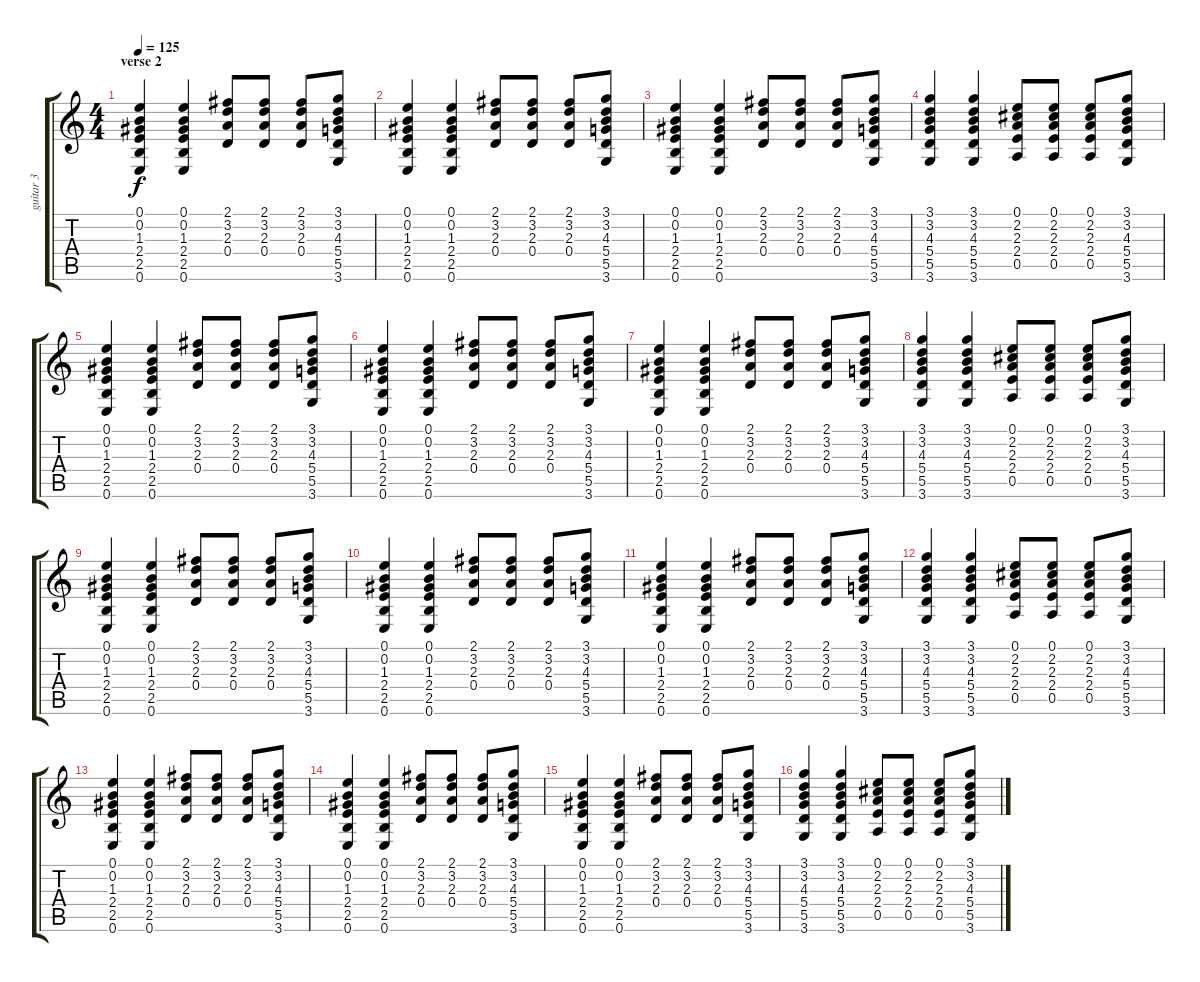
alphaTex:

\track ("guitar 3" "guitar 3") {instrument acousticguitarsteel}
\staff {score tabs}
\tuning (E4 B3 G3 D3 A2 E2) {hide}
\ts (4 4)
\section ("" "verse 2")
\tempo 125
\clef g2
\ks c
(0.1 0.2 1.3 2.4 2.5 0.6).4{dy f} (0.1 0.2 1.3 2.4 2.5 0.6).4 (2.1 3.2 2.3 0.4).8 (2.1 3.2 2.3 0.4).8 (2.1 3.2 2.3 0.4).8 (3.1 3.2 4.3 5.4 5.5 3.6).8 |
(0.1 0.2 1.3 2.4 2.5 0.6).4 (0.1 0.2 1.3 2.4 2.5 0.6).4 (2.1 3.2 2.3 0.4).8 (2.1 3.2 2.3 0.4).8 (2.1 3.2 2.3 0.4).8 (3.1 3.2 4.3 5.4 5.5 3.6).8 |
(0.1 0.2 1.3 2.4 2.5 0.6).4 (0.1 0.2 1.3 2.4 2.5 0.6).4 (2.1 3.2 2.3 0.4).8 (2.1 3.2 2.3 0.4).8 (2.1 3.2 2.3 0.4).8 (3.1 3.2 4.3 5.4 5.5 3.6).8 |
(3.1 3.2 4.3 5.4 5.5 3.6).4 (3.1 3.2 4.3 5.4 5.5 3.6).4 (0.1 2.2 2.3 2.4 0.5).8 (0.1 2.2 2.3 2.4 0.5).8 (0.1 2.2 2.3 2.4 0.5).8 (3.1 3.2 4.3 5.4 5.5 3.6).8 |
(0.1 0.2 1.3 2.4 2.5 0.6).4 (0.1 0.2 1.3 2.4 2.5 0.6).4 (2.1 3.2 2.3 0.4).8 (2.1 3.2 2.3 0.4).8 (2.1 3.2 2.3 0.4).8 (3.1 3.2 4.3 5.4 5.5 3.6).8 |
(0.1 0.2 1.3 2.4 2.5 0.6).4 (0.1 0.2 1.3 2.4 2.5 0.6).4 (2.1 3.2 2.3 0.4).8 (2.1 3.2 2.3 0.4).8 (2.1 3.2 2.3 0.4).8 (3.1 3.2 4.3 5.4 5.5 3.6).8 |
(0.1 0.2 1.3 2.4 2.5 0.6).4 (0.1 0.2 1.3 2.4 2.5 0.6).4 (2.1 3.2 2.3 0.4).8 (2.1 3.2 2.3 0.4).8 (2.1 3.2 2.3 0.4).8 (3.1 3.2 4.3 5.4 5.5 3.6).8 |
(3.1 3.2 4.3 5.4 5.5 3.6).4 (3.1 3.2 4.3 5.4 5.5 3.6).4 (0.1 2.2 2.3 2.4 0.5).8 (0.1 2.2 2.3 2.4 0.5).8 (0.1 2.2 2.3 2.4 0.5).8 (3.1 3.2 4.3 5.4 5.5 3.6).8 |
(0.1 0.2 1.3 2.4 2.5 0.6).4 (0.1 0.2 1.3 2.4 2.5 0.6).4 (2.1 3.2 2.3 0.4).8 (2.1 3.2 2.3 0.4).8 (2.1 3.2 2.3 0.4).8 (3.1 3.2 4.3 5.4 5.5 3.6).8 |
(0.1 0.2 1.3 2.4 2.5 0.6).4 (0.1 0.2 1.3 2.4 2.5 0.6).4 (2.1 3.2 2.3 0.4).8 (2.1 3.2 2.3 0.4).8 (2.1 3.2 2.3 0.4).8 (3.1 3.2 4.3 5.4 5.5 3.6).8 |
(0.1 0.2 1.3 2.4 2.5 0.6).4 (0.1 0.2 1.3 2.4 2.5 0.6).4 (2.1 3.2 2.3 0.4).8 (2.1 3.2 2.3 0.4).8 (2.1 3.2 2.3 0.4).8 (3.1 3.2 4.3 5.4 5.5 3.6).8 |
(3.1 3.2 4.3 5.4 5.5 3.6).4 (3.1 3.2 4.3 5.4 5.5 3.6).4 (0.1 2.2 2.3 2.4 0.5).8 (0.1 2.2 2.3 2.4 0.5).8 (0.1 2.2 2.3 2.4 0.5).8 (3.1 3.2 4.3 5.4 5.5 3.6).8 |
(0.1 0.2 1.3 2.4 2.5 0.6).4 (0.1 0.2 1.3 2.4 2.5 0.6).4 (2.1 3.2 2.3 0.4).8 (2.1 3.2 2.3 0.4).8 (2.1 3.2 2.3 0.4).8 (3.1 3.2 4.3 5.4 5.5 3.6).8 |
(0.1 0.2 1.3 2.4 2.5 0.6).4 (0.1 0.2 1.3 2.4 2.5 0.6).4 (2.1 3.2 2.3 0.4).8 (2.1 3.2 2.3 0.4).8 (2.1 3.2 2.3 0.4).8 (3.1 3.2 4.3 5.4 5.5 3.6).8 |
(0.1 0.2 1.3 2.4 2.5 0.6).4 (0.1 0.2 1.3 2.4 2.5 0.6).4 (2.1 3.2 2.3 0.4).8 (2.1 3.2 2.3 0.4).8 (2.1 3.2 2.3 0.4).8 (3.1 3.2 4.3 5.4 5.5 3.6).8 |
(3.1 3.2 4.3 5.4 5.5 3.6).4 (3.1 3.2 4.3 5.4 5.5 3.6).4 (0.1 2.2 2.3 2.4 0.5).8 (0.1 2.2 2.3 2.4 0.5).8 (0.1 2.2 2.3 2.4 0.5).8 (3.1 3.2 4.3 5.4 5.5 3.6).8
